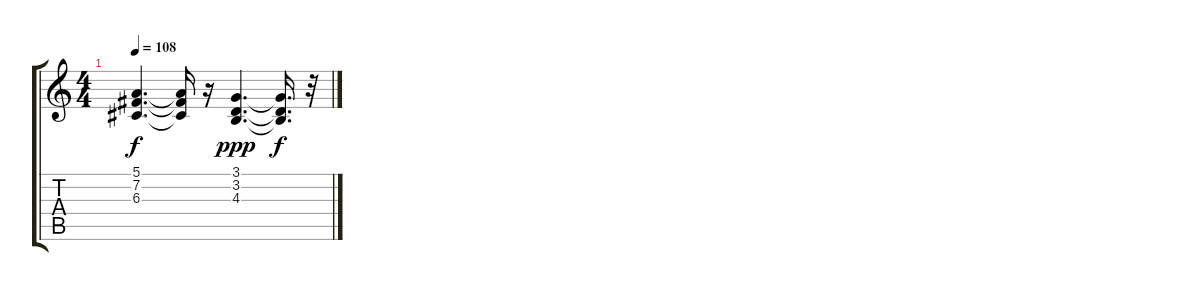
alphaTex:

\track "" {instrument electricgrandpiano}
\staff {score tabs}
\tuning (E4 B3 G3 D3 A2 E2) {hide}
\ts (4 4)
\tempo 108
\clef g2
\ks c
(5.1{t} 7.2{t} 6.3{t}).4{d dy f} (5.1{t} 7.2{t} 6.3{t}).16 r.16 (3.1 3.2 4.3).4{d dy ppp} (3.1{t} 3.2{t} 4.3{t}).16{d dy f} r.32
